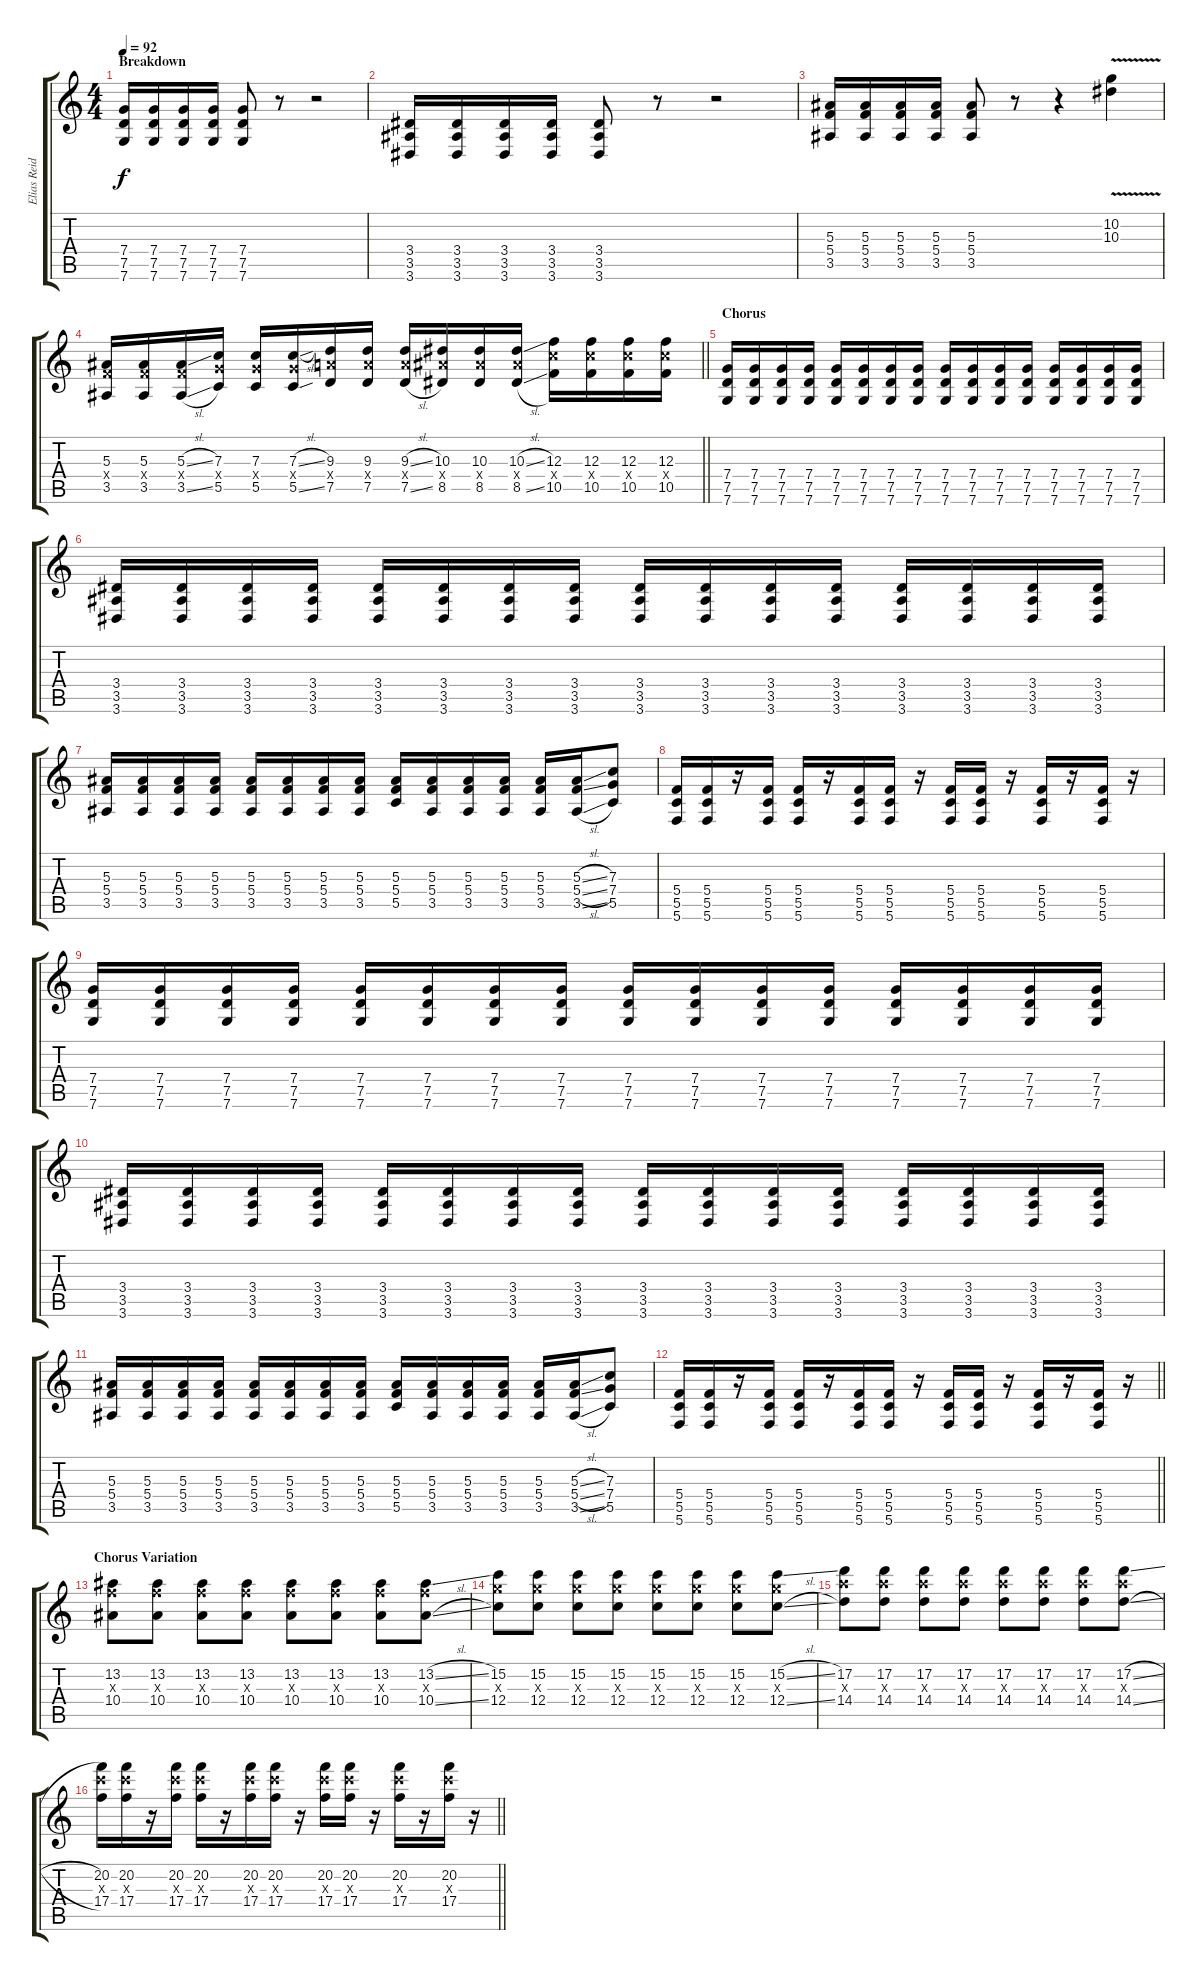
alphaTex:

\track ("Elias Reidy (Rhythm Guitar)" "Elias Reid") {instrument distortionguitar}
\staff {score tabs}
\tuning (D4 A3 F3 C3 G2 C2) {hide}
\ts (4 4)
\section ("" "Breakdown")
\tempo 92
\clef g2
\ks c
(7.4 7.5 7.6).16{dy f} (7.4 7.5 7.6).16 (7.4 7.5 7.6).16 (7.4 7.5 7.6).16 (7.4 7.5 7.6).8 r.8 r.2 |
(3.4 3.5 3.6).16 (3.4 3.5 3.6).16 (3.4 3.5 3.6).16 (3.4 3.5 3.6).16 (3.4 3.5 3.6).8 r.8 r.2 |
(5.3 5.4 3.5).16 (5.3 5.4 3.5).16 (5.3 5.4 3.5).16 (5.3 5.4 3.5).16 (5.3 5.4 3.5).8 r.8 r.4 (10.2{v} 10.3{v}).4{volume 16 instrument helicopter} |
\barLineRight lightlight
(5.3 5.4{x} 3.5).16{volume 13 instrument distortionguitar} (5.3 5.4{x} 3.5).16 (5.3{sl} 5.4{x} 3.5{sl}).16 (7.3 7.4{x} 5.5).16 (7.3 7.4{x} 5.5).16 (7.3{sl} 7.4{x} 5.5{ss}).16 (9.3 9.4{x} 7.5).16 (9.3 9.4{x} 7.5).16 (9.3{sl} 9.4{x} 7.5{sl}).16 (10.3 10.4{x} 8.5).16 (10.3 10.4{x} 8.5).16 (10.3{sl} 10.4{x} 8.5{sl}).16 (12.3 12.4{x} 10.5).16 (12.3 12.4{x} 10.5).16 (12.3 12.4{x} 10.5).16 (12.3 12.4{x} 10.5).16 |
\section ("" "Chorus")
(7.4 7.5 7.6).16 (7.4 7.5 7.6).16 (7.4 7.5 7.6).16 (7.4 7.5 7.6).16 (7.4 7.5 7.6).16 (7.4 7.5 7.6).16 (7.4 7.5 7.6).16 (7.4 7.5 7.6).16 (7.4 7.5 7.6).16 (7.4 7.5 7.6).16 (7.4 7.5 7.6).16 (7.4 7.5 7.6).16 (7.4 7.5 7.6).16 (7.4 7.5 7.6).16 (7.4 7.5 7.6).16 (7.4 7.5 7.6).16 |
(3.4 3.5 3.6).16 (3.4 3.5 3.6).16 (3.4 3.5 3.6).16 (3.4 3.5 3.6).16 (3.4 3.5 3.6).16 (3.4 3.5 3.6).16 (3.4 3.5 3.6).16 (3.4 3.5 3.6).16 (3.4 3.5 3.6).16 (3.4 3.5 3.6).16 (3.4 3.5 3.6).16 (3.4 3.5 3.6).16 (3.4 3.5 3.6).16 (3.4 3.5 3.6).16 (3.4 3.5 3.6).16 (3.4 3.5 3.6).16 |
(5.3 5.4 3.5).16 (5.3 5.4 3.5).16 (5.3 5.4 3.5).16 (5.3 5.4 3.5).16 (5.3 5.4 3.5).16 (5.3 5.4 3.5).16 (5.3 5.4 3.5).16 (5.3 5.4 3.5).16 (5.3 5.4 5.5).16 (5.3 5.4 3.5).16 (5.3 5.4 3.5).16 (5.3 5.4 3.5).16 (5.3 5.4 3.5).16 (5.3{sl} 5.4{sl} 3.5{sl}).16 (7.3 7.4 5.5).8 |
(5.4 5.5 5.6).16 (5.4 5.5 5.6).16 r.16 (5.4 5.5 5.6).16 (5.4 5.5 5.6).16 r.16 (5.4 5.5 5.6).16 (5.4 5.5 5.6).16 r.16 (5.4 5.5 5.6).16 (5.4 5.5 5.6).16 r.16 (5.4 5.5 5.6).16 r.16 (5.4 5.5 5.6).16 r.16 |
(7.4 7.5 7.6).16 (7.4 7.5 7.6).16 (7.4 7.5 7.6).16 (7.4 7.5 7.6).16 (7.4 7.5 7.6).16 (7.4 7.5 7.6).16 (7.4 7.5 7.6).16 (7.4 7.5 7.6).16 (7.4 7.5 7.6).16 (7.4 7.5 7.6).16 (7.4 7.5 7.6).16 (7.4 7.5 7.6).16 (7.4 7.5 7.6).16 (7.4 7.5 7.6).16 (7.4 7.5 7.6).16 (7.4 7.5 7.6).16 |
(3.4 3.5 3.6).16 (3.4 3.5 3.6).16 (3.4 3.5 3.6).16 (3.4 3.5 3.6).16 (3.4 3.5 3.6).16 (3.4 3.5 3.6).16 (3.4 3.5 3.6).16 (3.4 3.5 3.6).16 (3.4 3.5 3.6).16 (3.4 3.5 3.6).16 (3.4 3.5 3.6).16 (3.4 3.5 3.6).16 (3.4 3.5 3.6).16 (3.4 3.5 3.6).16 (3.4 3.5 3.6).16 (3.4 3.5 3.6).16 |
(5.3 5.4 3.5).16 (5.3 5.4 3.5).16 (5.3 5.4 3.5).16 (5.3 5.4 3.5).16 (5.3 5.4 3.5).16 (5.3 5.4 3.5).16 (5.3 5.4 3.5).16 (5.3 5.4 3.5).16 (5.3 5.4 5.5).16 (5.3 5.4 3.5).16 (5.3 5.4 3.5).16 (5.3 5.4 3.5).16 (5.3 5.4 3.5).16 (5.3{sl} 5.4{sl} 3.5{sl}).16 (7.3 7.4 5.5).8 |
\barLineRight lightlight
(5.4 5.5 5.6).16 (5.4 5.5 5.6).16 r.16 (5.4 5.5 5.6).16 (5.4 5.5 5.6).16 r.16 (5.4 5.5 5.6).16 (5.4 5.5 5.6).16 r.16 (5.4 5.5 5.6).16 (5.4 5.5 5.6).16 r.16 (5.4 5.5 5.6).16 r.16 (5.4 5.5 5.6).16 r.16 |
\section ("" "Chorus Variation")
(13.2 12.3{x} 10.4).8 (13.2 12.3{x} 10.4).8 (13.2 12.3{x} 10.4).8 (13.2 12.3{x} 10.4).8 (13.2 12.3{x} 10.4).8 (13.2 12.3{x} 10.4).8 (13.2 12.3{x} 10.4).8 (13.2{sl} 12.3{x} 10.4{sl}).8 |
(15.2 14.3{x} 12.4).8 (15.2 14.3{x} 12.4).8 (15.2 14.3{x} 12.4).8 (15.2 14.3{x} 12.4).8 (15.2 14.3{x} 12.4).8 (15.2 14.3{x} 12.4).8 (15.2 14.3{x} 12.4).8 (15.2{sl} 14.3{x} 12.4{sl}).8 |
(17.2 16.3{x} 14.4).8 (17.2 16.3{x} 14.4).8 (17.2 16.3{x} 14.4).8 (17.2 16.3{x} 14.4).8 (17.2 16.3{x} 14.4).8 (17.2 16.3{x} 14.4).8 (17.2 16.3{x} 14.4).8 (17.2{sl} 16.3{x} 14.4{sl}).8 |
\barLineRight lightlight
(20.2 19.3{x} 17.4).16 (20.2 19.3{x} 17.4).16 r.16 (20.2 19.3{x} 17.4).16 (20.2 19.3{x} 17.4).16 r.16 (20.2 19.3{x} 17.4).16 (20.2 19.3{x} 17.4).16 r.16 (20.2 19.3{x} 17.4).16 (20.2 19.3{x} 17.4).16 r.16 (20.2 19.3{x} 17.4).16 r.16 (20.2 19.3{x} 17.4).16 r.16
